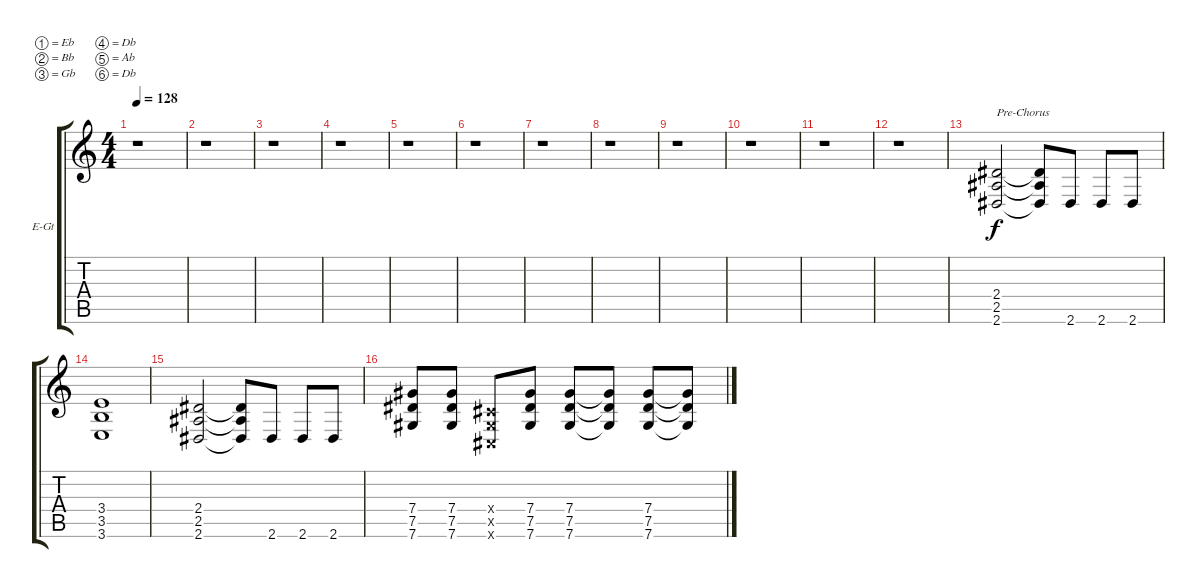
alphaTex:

\bracketExtendMode groupsimilarinstruments
\firstSystemTrackNameOrientation horizontal
\otherSystemsTrackNameOrientation horizontal
\track ("Guitar II" "E-Gt") {instrument distortionguitar}
\staff {score tabs}
\tuning (Eb4 Bb3 Gb3 Db3 Ab2 Db2)
\ts (4 4)
\tempo 128
\clef g2
\ks c
r.1{dy f} |
r.1 |
r.1 |
r.1 |
r.1 |
r.1 |
r.1 |
r.1 |
r.1 |
r.1 |
r.1 |
r.1 |
(2.4 2.5 2.6).2{txt "Pre-Chorus"} (2.4{t} 2.5{t} 2.6{t}).8 2.6.8 2.6.8 2.6.8 |
(3.4 3.5 3.6).1 |
(2.4 2.5 2.6).2 (2.4{t} 2.5{t} 2.6{t}).8 2.6.8 2.6.8 2.6.8 |
(7.4 7.5 7.6).8 (7.4 7.5 7.6).8 (0.4{x} 0.5{x} 0.6{x}).8 (7.4 7.5 7.6).8 (7.4 7.5 7.6).8 (7.4{t} 7.5{t} 7.6{t}).8 (7.4 7.5 7.6).8 (7.4{t} 7.5{t} 7.6{t}).8
